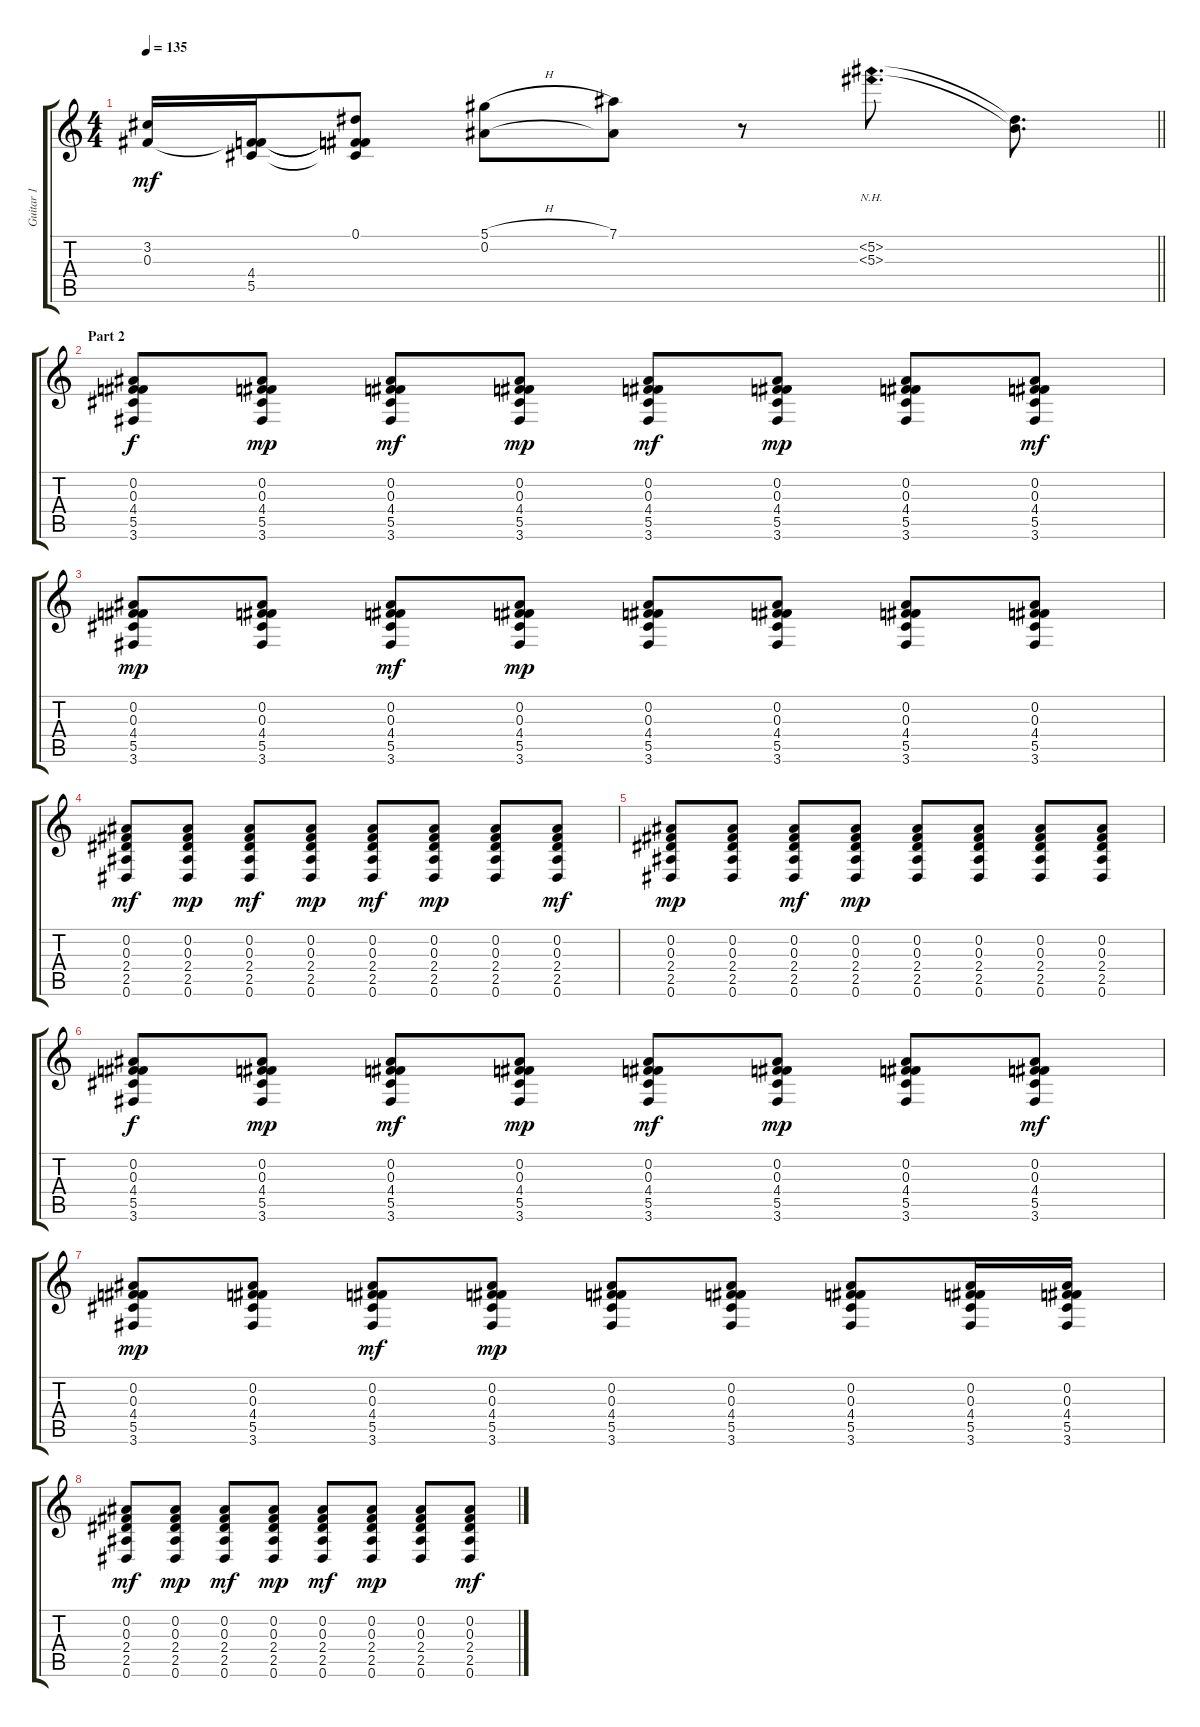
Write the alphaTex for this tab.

\track ("Guitar 1" "Guitar 1") {instrument acousticguitarsteel}
\staff {score tabs}
\tuning (Eb4 Bb3 Gb3 Db3 Ab2 Eb2) {hide}
\ts (4 4)
\tempo 135
\clef g2
\barLineRight lightlight
\ks c
(3.2{t} 0.3{t}).16{dy mf} (0.3{t} 4.4{t} 5.5{t}).16 (0.1 0.3{t} 4.4{t} 5.5{t}).8 (5.1{h} 0.2).8 (7.1 0.2{t}).8 r.8 (5.2{nh} 5.3{nh}).8{d} (5.2{t} 5.3{t}).8{d} |
\section ("" "Part 2")
(0.2 0.3 4.4 5.5 3.6).8{dy f} (0.2 0.3 4.4 5.5 3.6).8{dy mp} (0.2 0.3 4.4 5.5 3.6).8{dy mf} (0.2 0.3 4.4 5.5 3.6).8{dy mp} (0.2 0.3 4.4 5.5 3.6).8{dy mf} (0.2 0.3 4.4 5.5 3.6).8{dy mp} (0.2 0.3 4.4 5.5 3.6).8 (0.2 0.3 4.4 5.5 3.6).8{dy mf} |
(0.2 0.3 4.4 5.5 3.6).8{dy mp} (0.2 0.3 4.4 5.5 3.6).8 (0.2 0.3 4.4 5.5 3.6).8{dy mf} (0.2 0.3 4.4 5.5 3.6).8{dy mp} (0.2 0.3 4.4 5.5 3.6).8 (0.2 0.3 4.4 5.5 3.6).8 (0.2 0.3 4.4 5.5 3.6).8 (0.2 0.3 4.4 5.5 3.6).8 |
(0.2 0.3 2.4 2.5 0.6).8{dy mf} (0.2 0.3 2.4 2.5 0.6).8{dy mp} (0.2 0.3 2.4 2.5 0.6).8{dy mf} (0.2 0.3 2.4 2.5 0.6).8{dy mp} (0.2 0.3 2.4 2.5 0.6).8{dy mf} (0.2 0.3 2.4 2.5 0.6).8{dy mp} (0.2 0.3 2.4 2.5 0.6).8 (0.2 0.3 2.4 2.5 0.6).8{dy mf} |
(0.2 0.3 2.4 2.5 0.6).8{dy mp} (0.2 0.3 2.4 2.5 0.6).8 (0.2 0.3 2.4 2.5 0.6).8{dy mf} (0.2 0.3 2.4 2.5 0.6).8{dy mp} (0.2 0.3 2.4 2.5 0.6).8 (0.2 0.3 2.4 2.5 0.6).8 (0.2 0.3 2.4 2.5 0.6).8 (0.2 0.3 2.4 2.5 0.6).8 |
(0.2 0.3 4.4 5.5 3.6).8{dy f} (0.2 0.3 4.4 5.5 3.6).8{dy mp} (0.2 0.3 4.4 5.5 3.6).8{dy mf} (0.2 0.3 4.4 5.5 3.6).8{dy mp} (0.2 0.3 4.4 5.5 3.6).8{dy mf} (0.2 0.3 4.4 5.5 3.6).8{dy mp} (0.2 0.3 4.4 5.5 3.6).8 (0.2 0.3 4.4 5.5 3.6).8{dy mf} |
(0.2 0.3 4.4 5.5 3.6).8{dy mp} (0.2 0.3 4.4 5.5 3.6).8 (0.2 0.3 4.4 5.5 3.6).8{dy mf} (0.2 0.3 4.4 5.5 3.6).8{dy mp} (0.2 0.3 4.4 5.5 3.6).8 (0.2 0.3 4.4 5.5 3.6).8 (0.2 0.3 4.4 5.5 3.6).8 (0.2 0.3 4.4 5.5 3.6).16 (0.2 0.3 4.4 5.5 3.6).16 |
(0.2 0.3 2.4 2.5 0.6).8{dy mf} (0.2 0.3 2.4 2.5 0.6).8{dy mp} (0.2 0.3 2.4 2.5 0.6).8{dy mf} (0.2 0.3 2.4 2.5 0.6).8{dy mp} (0.2 0.3 2.4 2.5 0.6).8{dy mf} (0.2 0.3 2.4 2.5 0.6).8{dy mp} (0.2 0.3 2.4 2.5 0.6).8 (0.2 0.3 2.4 2.5 0.6).8{dy mf}
